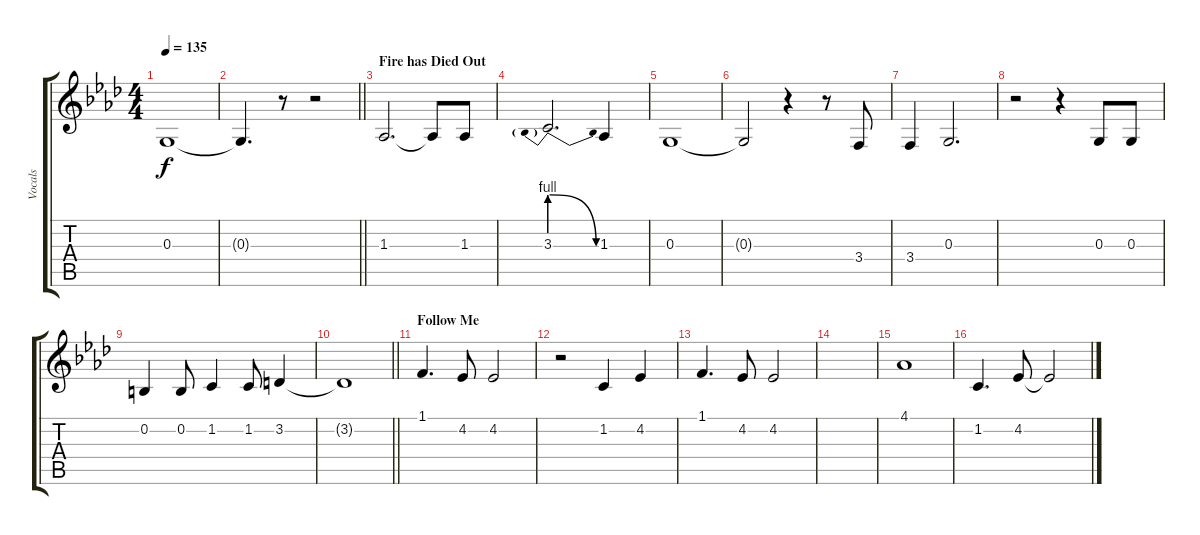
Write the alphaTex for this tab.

\track ("Vocals" "Vocals") {instrument altosax}
\staff {score tabs}
\tuning (E4 B3 G3 D3 A2 E2) {hide}
\ts (4 4)
\tempo 135
\clef g2
\ks ab
0.3.1{dy f} |
\barLineRight lightlight
0.3{t}.4{d} r.8 r.2 |
\section ("" "Fire has Died Out")
1.3.2{d} 1.3{t}.8 1.3.8 |
3.3{be (prebendrelease 0 4 60 0)}.2{d} 1.3.4 |
0.3.1 |
0.3{t}.2 r.4 r.8 3.4.8 |
3.4.4 0.3.2{d} |
r.2 r.4 0.3.8 0.3.8 |
0.2.4 0.2.8 1.2.4 1.2.8 3.2.4 |
\barLineRight lightlight
3.2{t}.1 |
\section ("" "Follow Me")
1.1.4{d} 4.2.8 4.2.2 |
r.2 1.2.4 4.2.4 |
1.1.4{d} 4.2.8 4.2.2 |
|
4.1.1 |
1.2.4{d} 4.2.8 4.2{t}.2
